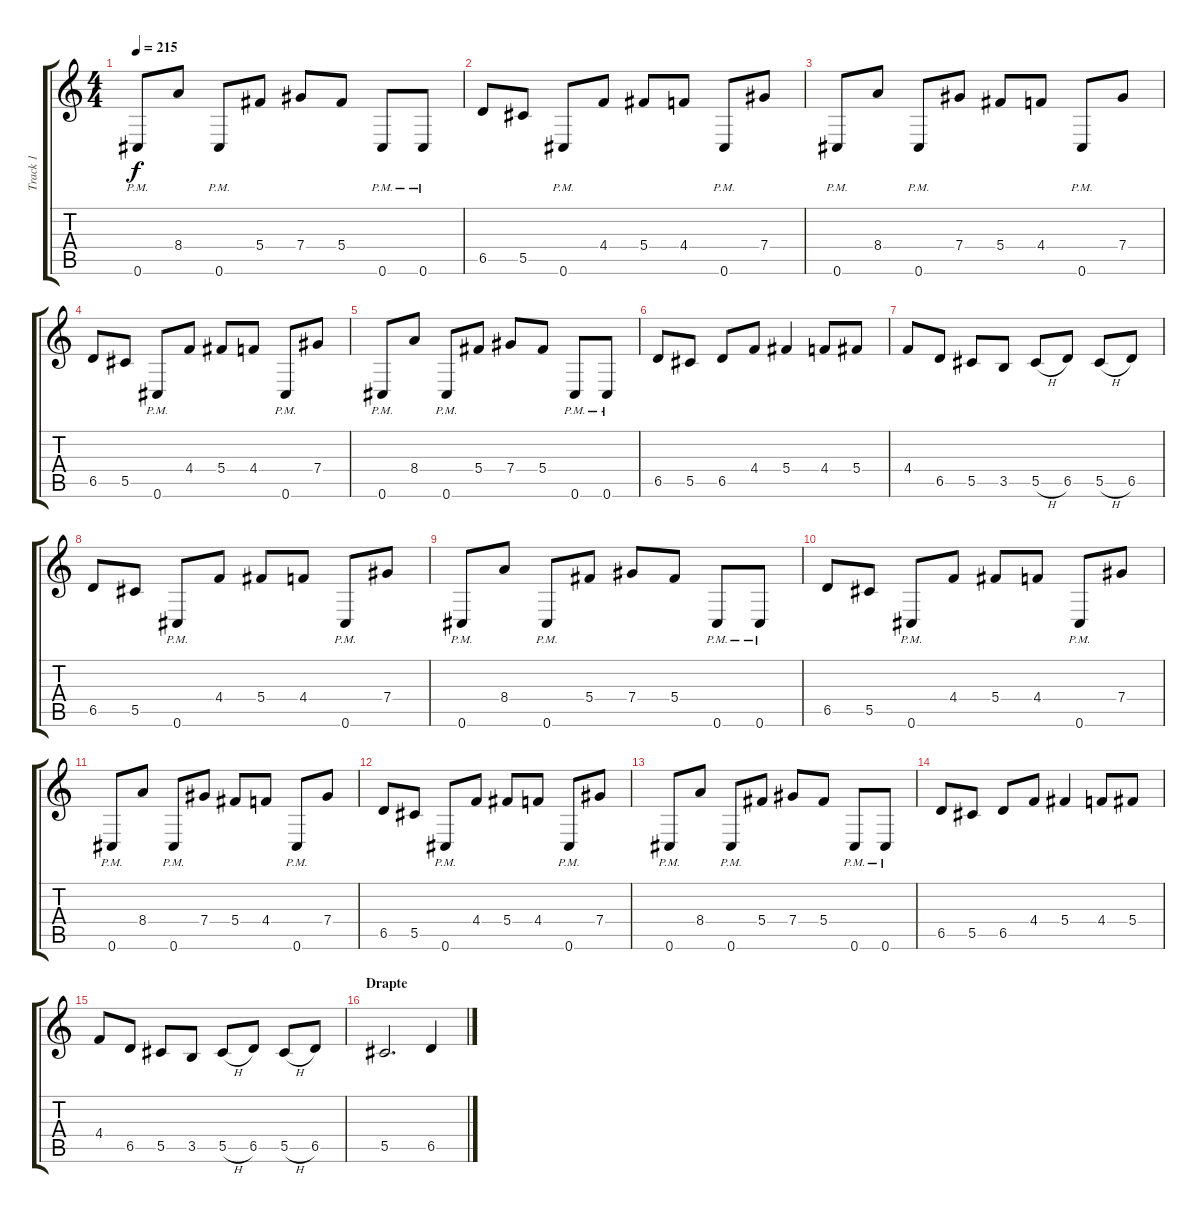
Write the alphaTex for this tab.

\track ("Track 1" "Track 1") {instrument distortionguitar}
\staff {score tabs}
\tuning (Eb4 Bb3 Gb3 Db3 Ab2 Db2) {hide}
\ts (4 4)
\tempo 215
\clef g2
\ks c
0.6{pm}.8{dy f} 8.4.8 0.6{pm}.8 5.4.8 7.4.8 5.4.8 0.6{pm}.8 0.6{pm}.8 |
6.5.8 5.5.8 0.6{pm}.8 4.4.8 5.4.8 4.4.8 0.6{pm}.8 7.4.8 |
0.6{pm}.8 8.4.8 0.6{pm}.8 7.4.8 5.4.8 4.4.8 0.6{pm}.8 7.4.8 |
6.5.8 5.5.8 0.6{pm}.8 4.4.8 5.4.8 4.4.8 0.6{pm}.8 7.4.8 |
0.6{pm}.8 8.4.8 0.6{pm}.8 5.4.8 7.4.8 5.4.8 0.6{pm}.8 0.6{pm}.8 |
6.5.8 5.5.8 6.5.8 4.4.8 5.4.4 4.4.8 5.4.8 |
4.4.8 6.5.8 5.5.8 3.5.8 5.5{h}.8 6.5.8 5.5{h}.8 6.5.8 |
6.5.8 5.5.8 0.6{pm}.8 4.4.8 5.4.8 4.4.8 0.6{pm}.8 7.4.8 |
0.6{pm}.8 8.4.8 0.6{pm}.8 5.4.8 7.4.8 5.4.8 0.6{pm}.8 0.6{pm}.8 |
6.5.8 5.5.8 0.6{pm}.8 4.4.8 5.4.8 4.4.8 0.6{pm}.8 7.4.8 |
0.6{pm}.8 8.4.8 0.6{pm}.8 7.4.8 5.4.8 4.4.8 0.6{pm}.8 7.4.8 |
6.5.8 5.5.8 0.6{pm}.8 4.4.8 5.4.8 4.4.8 0.6{pm}.8 7.4.8 |
0.6{pm}.8 8.4.8 0.6{pm}.8 5.4.8 7.4.8 5.4.8 0.6{pm}.8 0.6{pm}.8 |
6.5.8 5.5.8 6.5.8 4.4.8 5.4.4 4.4.8 5.4.8 |
4.4.8 6.5.8 5.5.8 3.5.8 5.5{h}.8 6.5.8 5.5{h}.8 6.5.8 |
\section ("" "Drapte")
5.5.2{d} 6.5.4
